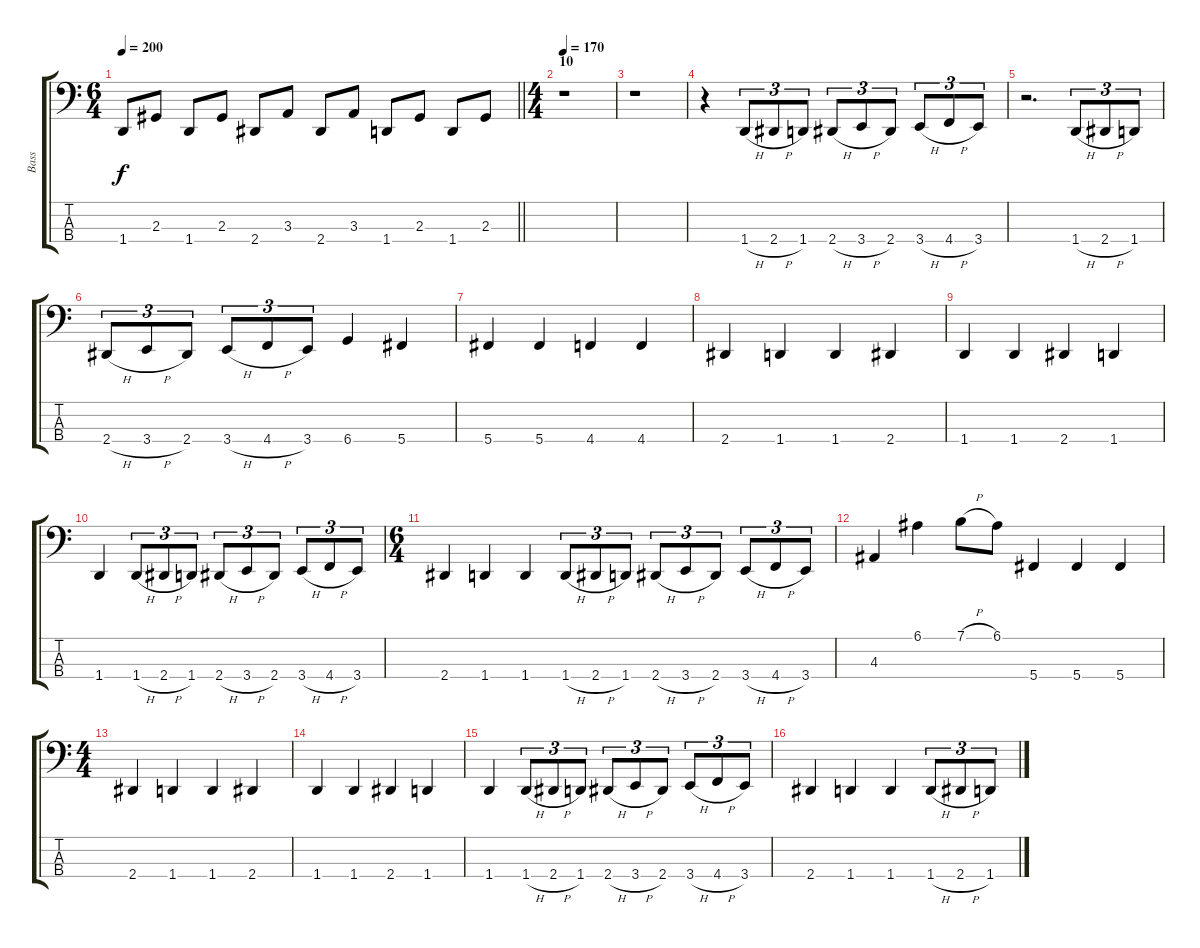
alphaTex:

\track ("Bass" "Bass") {instrument electricbassfinger}
\staff {score tabs}
\tuning (E2 B1 Gb1 Db1) {hide}
\ts (6 4)
\tempo 200
\clef f4
\barLineRight lightlight
\ks c
1.4.8{dy f} 2.3.8 1.4.8 2.3.8 2.4.8 3.3.8 2.4.8 3.3.8 1.4.8 2.3.8 1.4.8 2.3.8 |
\ts (4 4)
\section ("" "10")
\tempo 170
r.1 |
r.1 |
r.4 1.4{h}.8{tu (3 2)} 2.4{h}.8{tu (3 2)} 1.4.8{tu (3 2)} 2.4{h}.8{tu (3 2)} 3.4{h}.8{tu (3 2)} 2.4.8{tu (3 2)} 3.4{h}.8{tu (3 2)} 4.4{h}.8{tu (3 2)} 3.4.8{tu (3 2)} |
r.2{d} 1.4{h}.8{tu (3 2)} 2.4{h}.8{tu (3 2)} 1.4.8{tu (3 2)} |
2.4{h}.8{tu (3 2)} 3.4{h}.8{tu (3 2)} 2.4.8{tu (3 2)} 3.4{h}.8{tu (3 2)} 4.4{h}.8{tu (3 2)} 3.4.8{tu (3 2)} 6.4.4 5.4.4 |
5.4.4 5.4.4 4.4.4 4.4.4 |
2.4.4 1.4.4 1.4.4 2.4.4 |
1.4.4 1.4.4 2.4.4 1.4.4 |
1.4.4 1.4{h}.8{tu (3 2)} 2.4{h}.8{tu (3 2)} 1.4.8{tu (3 2)} 2.4{h}.8{tu (3 2)} 3.4{h}.8{tu (3 2)} 2.4.8{tu (3 2)} 3.4{h}.8{tu (3 2)} 4.4{h}.8{tu (3 2)} 3.4.8{tu (3 2)} |
\ts (6 4)
2.4.4 1.4.4 1.4.4 1.4{h}.8{tu (3 2)} 2.4{h}.8{tu (3 2)} 1.4.8{tu (3 2)} 2.4{h}.8{tu (3 2)} 3.4{h}.8{tu (3 2)} 2.4.8{tu (3 2)} 3.4{h}.8{tu (3 2)} 4.4{h}.8{tu (3 2)} 3.4.8{tu (3 2)} |
4.3.4 6.1.4 7.1{h}.8 6.1.8 5.4.4 5.4.4 5.4.4 |
\ts (4 4)
2.4.4 1.4.4 1.4.4 2.4.4 |
1.4.4 1.4.4 2.4.4 1.4.4 |
1.4.4 1.4{h}.8{tu (3 2)} 2.4{h}.8{tu (3 2)} 1.4.8{tu (3 2)} 2.4{h}.8{tu (3 2)} 3.4{h}.8{tu (3 2)} 2.4.8{tu (3 2)} 3.4{h}.8{tu (3 2)} 4.4{h}.8{tu (3 2)} 3.4.8{tu (3 2)} |
2.4.4 1.4.4 1.4.4 1.4{h}.8{tu (3 2)} 2.4{h}.8{tu (3 2)} 1.4.8{tu (3 2)}
